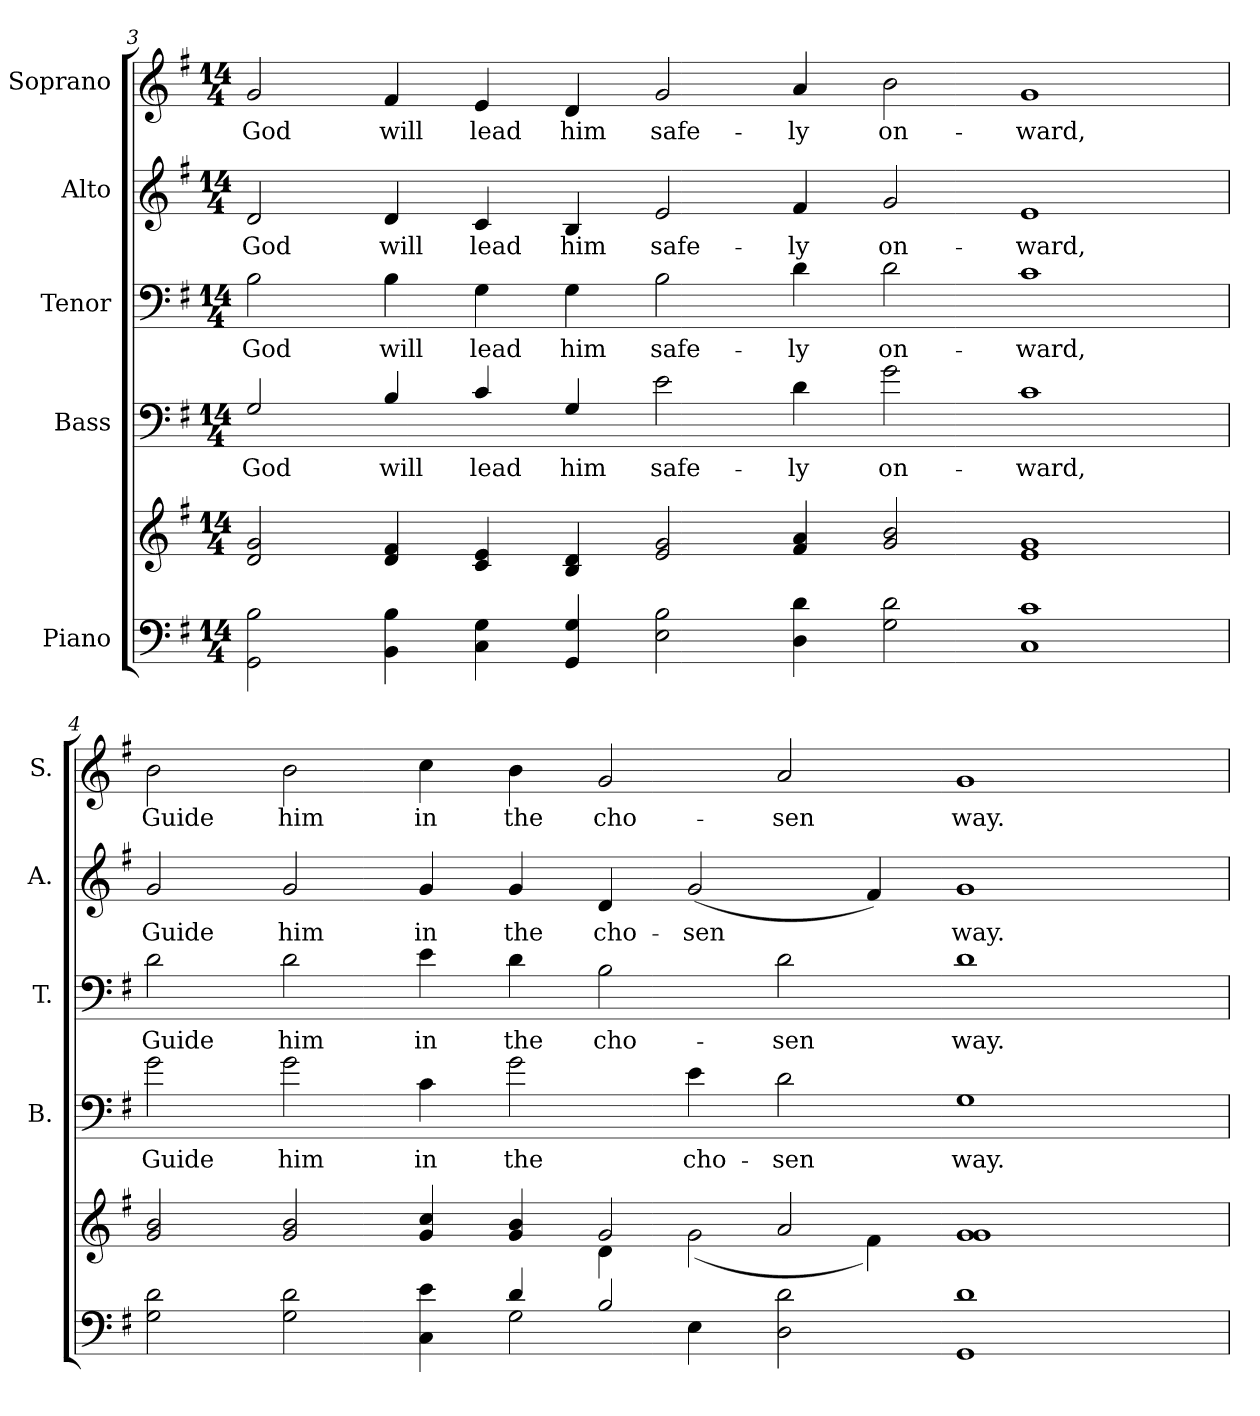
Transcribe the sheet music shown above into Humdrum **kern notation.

**kern	**kern	**kern	**text	**kern	**text	**kern	**text	**kern	**text
*part5	*part5	*part4	*part4	*part3	*part3	*part2	*part2	*part1	*part1
*staff6	*staff5	*staff4	*staff4	*staff3	*staff3	*staff2	*staff2	*staff1	*staff1
*I"Piano	*	*I"Bass	*	*I"Tenor	*	*I"Alto	*	*I"Soprano	*
*	*	*I'B.	*	*I'T.	*	*I'A.	*	*I'S.	*
!!LO:PB:g=z
*clefF4	*clefG2	*clefF4	*	*clefF4	*	*clefG2	*	*clefG2	*
*	*	*ITrd7c12	*	*	*	*	*	*	*
*k[f#]	*k[f#]	*k[f#]	*	*k[f#]	*	*k[f#]	*	*k[f#]	*
*G:	*G:	*G:	*	*G:	*	*G:	*	*G:	*
*M14/4	*M14/4	*M14/4	*	*M14/4	*	*M14/4	*	*M14/4	*
=3	=3	=3	=3	=3	=3	=3	=3	=3	=3
!	!	!	!LO:LY:b:color=#000000	!	!	!	!	!	!
!	!	!	!	!	!LO:LY:b:color=#000000	!	!	!	!
!	!	!	!	!	!	!	!LO:LY:b:color=#000000	!	!
!	!	!	!	!	!	!	!	!	!LO:LY:b:color=#000000
2GGi\ 2Bi	2di/ 2gi	2GGi/	God	2Bi\	God	2di/	God	2gi/	God
!	!	!	!LO:LY:b:color=#000000	!	!	!	!	!	!
!	!	!	!	!	!LO:LY:b:color=#000000	!	!	!	!
!	!	!	!	!	!	!	!LO:LY:b:color=#000000	!	!
!	!	!	!	!	!	!	!	!	!LO:LY:b:color=#000000
4BBi\ 4Bi	4di/ 4f#i	4BBi/	will	4Bi\	will	4di/	will	4f#i/	will
!	!	!	!LO:LY:b:color=#000000	!	!	!	!	!	!
!	!	!	!	!	!LO:LY:b:color=#000000	!	!	!	!
!	!	!	!	!	!	!	!LO:LY:b:color=#000000	!	!
!	!	!	!	!	!	!	!	!	!LO:LY:b:color=#000000
4Ci\ 4Gi	4ci/ 4ei	4Ci/	lead	4Gi\	lead	4ci/	lead	4ei/	lead
!	!	!	!LO:LY:b:color=#000000	!	!	!	!	!	!
!	!	!	!	!	!LO:LY:b:color=#000000	!	!	!	!
!	!	!	!	!	!	!	!LO:LY:b:color=#000000	!	!
!	!	!	!	!	!	!	!	!	!LO:LY:b:color=#000000
4GGi/ 4Gi	4Bi/ 4di	4GGi/	him	4Gi\	him	4Bi/	him	4di/	him
!	!	!	!LO:LY:b:color=#000000	!	!	!	!	!	!
!	!	!	!	!	!LO:LY:b:color=#000000	!	!	!	!
!	!	!	!	!	!	!	!LO:LY:b:color=#000000	!	!
!	!	!	!	!	!	!	!	!	!LO:LY:b:color=#000000
2Ei\ 2Bi	2ei/ 2gi	2Ei\	safe-	2Bi\	safe-	2ei/	safe-	2gi/	safe-
!	!	!	!LO:LY:b:color=#000000	!	!	!	!	!	!
!	!	!	!	!	!LO:LY:b:color=#000000	!	!	!	!
!	!	!	!	!	!	!	!LO:LY:b:color=#000000	!	!
!	!	!	!	!	!	!	!	!	!LO:LY:b:color=#000000
4Di\ 4di	4f#i/ 4ai	4Di\	-ly	4di\	-ly	4f#i/	-ly	4ai/	-ly
!	!	!	!LO:LY:b:color=#000000	!	!	!	!	!	!
!	!	!	!	!	!LO:LY:b:color=#000000	!	!	!	!
!	!	!	!	!	!	!	!LO:LY:b:color=#000000	!	!
!	!	!	!	!	!	!	!	!	!LO:LY:b:color=#000000
2Gi\ 2di	2gi/ 2bi	2Gi\	on-	2di\	on-	2gi/	on-	2bi\	on-
!	!	!	!LO:LY:b:color=#000000	!	!	!	!	!	!
!	!	!	!	!	!LO:LY:b:color=#000000	!	!	!	!
!	!	!	!	!	!	!	!LO:LY:b:color=#000000	!	!
!	!	!	!	!	!	!	!	!	!LO:LY:b:color=#000000
1Ci 1ci	1ei 1gi	1Ci	-ward,	1ci	-ward,	1ei	-ward,	1gi	-ward,
=4	=4	=4	=4	=4	=4	=4	=4	=4	=4
*^	*^	*	*	*	*	*	*	*	*
!	!	!	!	!	!LO:LY:b:color=#000000	!	!	!	!	!	!
!	!	!	!	!	!	!	!LO:LY:b:color=#000000	!	!	!	!
!	!	!	!	!	!	!	!	!	!LO:LY:b:color=#000000	!	!
!	!	!	!	!	!	!	!	!	!	!	!LO:LY:b:color=#000000
2Gi\ 2di	1ryy	2gi/ 2bi	1ryy	2Gi\	Guide	2di\	Guide	2gi/	Guide	2bi\	Guide
!	!	!	!	!	!LO:LY:b:color=#000000	!	!	!	!	!	!
!	!	!	!	!	!	!	!LO:LY:b:color=#000000	!	!	!	!
!	!	!	!	!	!	!	!	!	!LO:LY:b:color=#000000	!	!
!	!	!	!	!	!	!	!	!	!	!	!LO:LY:b:color=#000000
2Gi\ 2di	.	2gi/ 2bi	.	2Gi\	him	2di\	him	2gi/	him	2bi\	him
!	!	!	!	!	!LO:LY:b:color=#000000	!	!	!	!	!	!
!	!	!	!	!	!	!	!LO:LY:b:color=#000000	!	!	!	!
!	!	!	!	!	!	!	!	!	!LO:LY:b:color=#000000	!	!
!	!	!	!	!	!	!	!	!	!	!	!LO:LY:b:color=#000000
4Ci\ 4ei	4ryy	4gi/ 4cci	2ryy	4Ci\	in	4ei\	in	4gi/	in	4cci\	in
!	!	!	!	!	!LO:LY:b:color=#000000	!	!	!	!	!	!
!	!	!	!	!	!	!	!LO:LY:b:color=#000000	!	!	!	!
!	!	!	!	!	!	!	!	!	!LO:LY:b:color=#000000	!	!
!	!	!	!	!	!	!	!	!	!	!	!LO:LY:b:color=#000000
4di/	2Gi\	4gi/ 4bi	.	2Gi\	the	4di\	the	4gi/	the	4bi\	the
!	!	!	!	!	!	!	!LO:LY:b:color=#000000	!	!	!	!
!	!	!	!	!	!	!	!	!	!LO:LY:b:color=#000000	!	!
!	!	!	!	!	!	!	!	!	!	!	!LO:LY:b:color=#000000
2Bi/	.	2gi/	4di\	.	.	2Bi\	cho-	4di/	cho-	2gi/	cho-
!	!	!	!	!	!LO:LY:b:color=#000000	!	!	!	!	!	!
!	!	!	!	!	!	!	!	!	!LO:LY:b:color=#000000	!	!
.	4Ei\	.	(2gi\	4Ei\	cho-	.	.	(2gi/	-sen	.	.
!	!	!	!	!	!LO:LY:b:color=#000000	!	!	!	!	!	!
!	!	!	!	!	!	!	!LO:LY:b:color=#000000	!	!	!	!
!	!	!	!	!	!	!	!	!	!	!	!LO:LY:b:color=#000000
2Di\ 2di	1ryy	2ai/	.	2Di\	-sen	2di\	-sen	.	.	2ai/	-sen
.	.	.	4f#i\)	.	.	.	.	4f#i/)	.	.	.
!	!	!	!	!	!LO:LY:b:color=#000000	!	!	!	!	!	!
!	!	!	!	!	!	!	!LO:LY:b:color=#000000	!	!	!	!
!	!	!	!	!	!	!	!	!	!LO:LY:b:color=#000000	!	!
!	!	!	!	!	!	!	!	!	!	!	!LO:LY:b:color=#000000
1GGi 1di	.	1gi 1gi	2ryy	1GGi	way.	1di	way.	1gi	way.	1gi	way.
.	2ryy	.	2ryy	.	.	.	.	.	.	.	.
*v	*v	*	*	*	*	*	*	*	*	*	*
*	*v	*v	*	*	*	*	*	*	*	*
=	=	=	=	=	=	=	=	=	=
*-	*-	*-	*-	*-	*-	*-	*-	*-	*-
